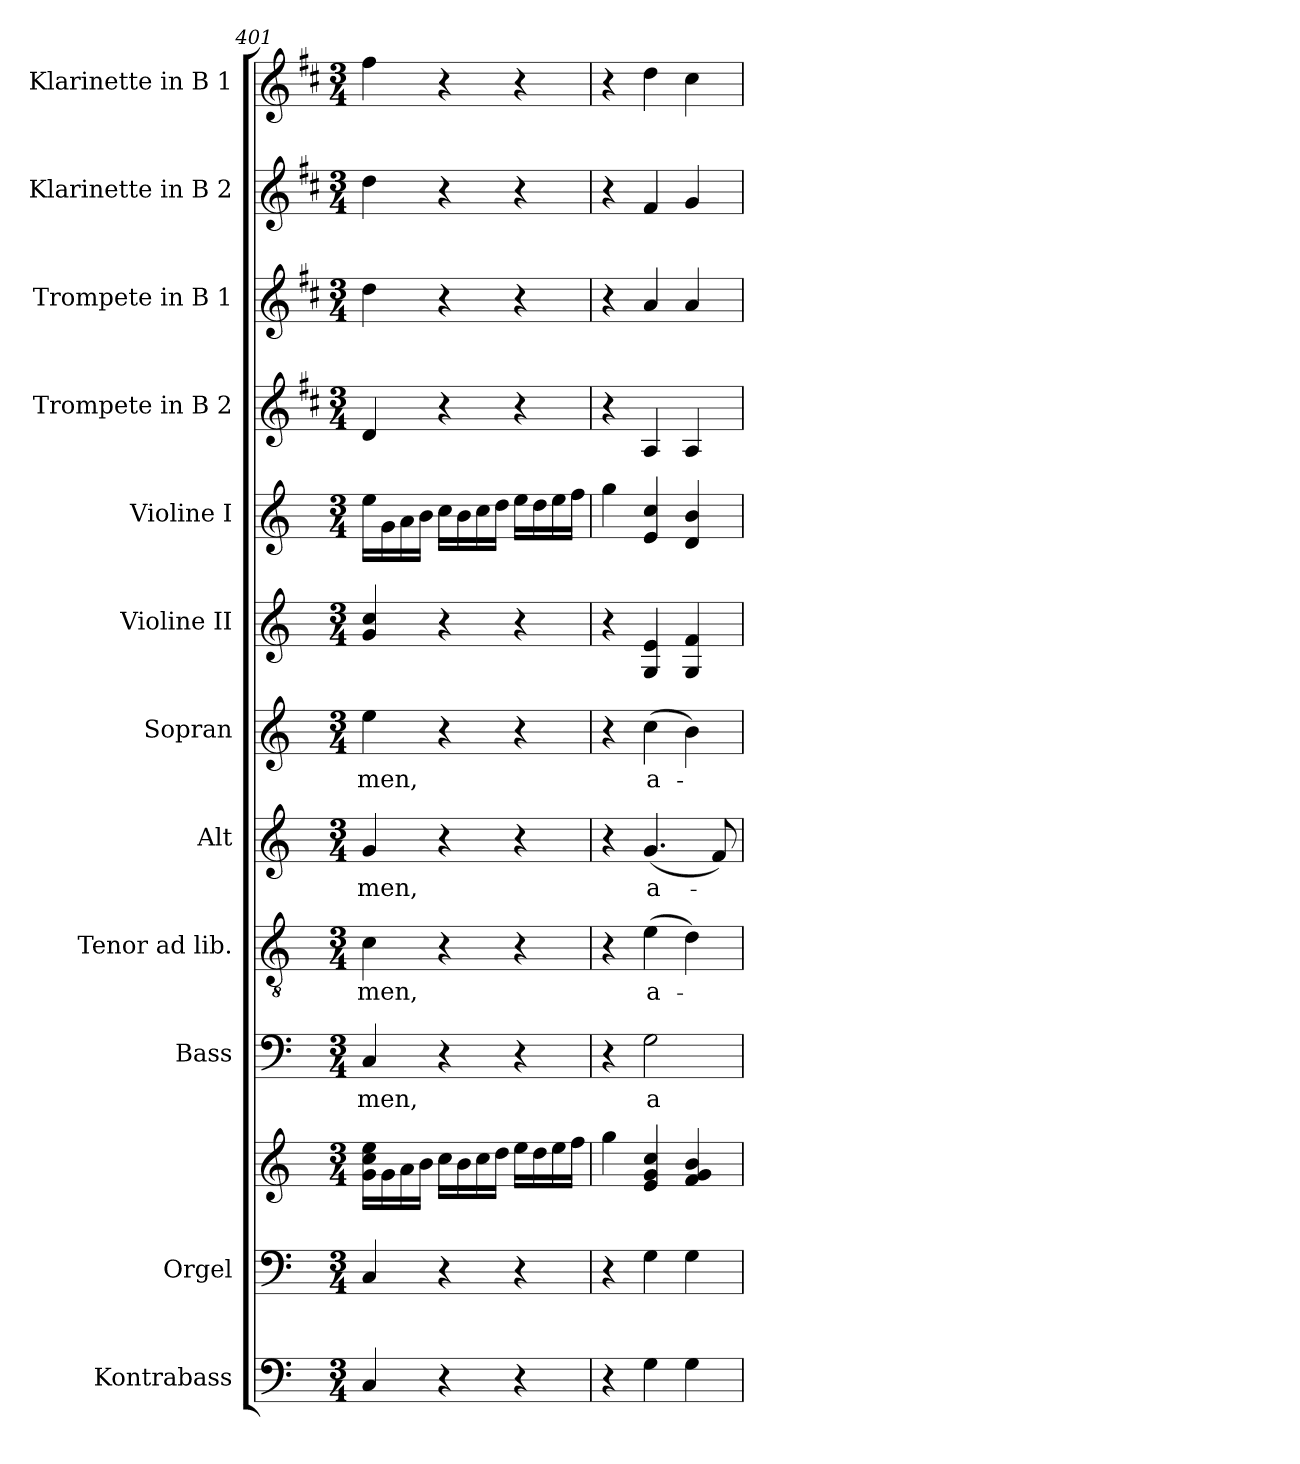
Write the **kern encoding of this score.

**kern	**kern	**kern	**kern	**text	**kern	**text	**kern	**text	**kern	**text	**kern	**kern	**kern	**kern	**kern	**kern
*part12	*part11	*part11	*part10	*part10	*part9	*part9	*part8	*part8	*part7	*part7	*part6	*part5	*part4	*part3	*part2	*part1
*staff13	*staff12	*staff11	*staff10	*staff10	*staff9	*staff9	*staff8	*staff8	*staff7	*staff7	*staff6	*staff5	*staff4	*staff3	*staff2	*staff1
*I"Kontrabass	*I"Orgel	*	*I"Bass	*	*I"Tenor ad lib.	*	*I"Alt	*	*I"Sopran	*	*I"Violine II	*I"Violine I	*I"Trompete in B 2	*I"Trompete in B 1	*I"Klarinette in B 2	*I"Klarinette in B 1
*I'Kb.	*I'Org.	*	*I'B	*	*I'T	*	*I'A	*	*I'S	*	*I'Vl. II	*I'Vl. I	*	*	*	*
*clefF4	*clefF4	*clefG2	*clefF4	*	*clefGv2	*	*clefG2	*	*clefG2	*	*clefG2	*clefG2	*clefG2	*clefG2	*clefG2	*clefG2
*ITrd7c12	*	*	*	*	*	*	*	*	*	*	*	*	*ITrd1c2	*ITrd1c2	*ITrd1c2	*ITrd1c2
*k[]	*k[]	*k[]	*k[]	*	*k[]	*	*k[]	*	*k[]	*	*k[]	*k[]	*k[]	*k[]	*k[]	*k[]
*C:	*C:	*C:	*C:	*	*C:	*	*C:	*	*C:	*	*C:	*C:	*C:	*C:	*C:	*C:
*M3/4	*M3/4	*M3/4	*M3/4	*	*M3/4	*	*M3/4	*	*M3/4	*	*M3/4	*M3/4	*M3/4	*M3/4	*M3/4	*M3/4
=401	=401	=401	=401	=401	=401	=401	=401	=401	=401	=401	=401	=401	=401	=401	=401	=401
!	!	!	!	!LO:LY:b	!	!LO:LY:b	!	!LO:LY:b	!	!LO:LY:b	!	!	!	!	!	!
4CC/	4C/	16g\ 16cc\ 16ee\LL	4C/	-men,	4c\	-men,	4g/	-men,	4ee\	-men,	4g/ 4cc/	16ee\LL	4c/	4cc\	4cc\	4ee\
.	.	16g\	.	.	.	.	.	.	.	.	.	16g\	.	.	.	.
.	.	16a\	.	.	.	.	.	.	.	.	.	16a\	.	.	.	.
.	.	16b\JJ	.	.	.	.	.	.	.	.	.	16b\JJ	.	.	.	.
4r	4r	16cc\LL	4r	.	4r	.	4r	.	4r	.	4r	16cc\LL	4r	4r	4r	4r
.	.	16b\	.	.	.	.	.	.	.	.	.	16b\	.	.	.	.
.	.	16cc\	.	.	.	.	.	.	.	.	.	16cc\	.	.	.	.
.	.	16dd\JJ	.	.	.	.	.	.	.	.	.	16dd\JJ	.	.	.	.
4r	4r	16ee\LL	4r	.	4r	.	4r	.	4r	.	4r	16ee\LL	4r	4r	4r	4r
.	.	16dd\	.	.	.	.	.	.	.	.	.	16dd\	.	.	.	.
.	.	16ee\	.	.	.	.	.	.	.	.	.	16ee\	.	.	.	.
.	.	16ff\JJ	.	.	.	.	.	.	.	.	.	16ff\JJ	.	.	.	.
=402	=402	=402	=402	=402	=402	=402	=402	=402	=402	=402	=402	=402	=402	=402	=402	=402
4r	4r	4gg\	4r	.	4r	.	4r	.	4r	.	4r	4gg\	4r	4r	4r	4r
!	!	!	!	!LO:LY:b	!	!LO:LY:b	!	!LO:LY:b	!	!LO:LY:b	!	!	!	!	!	!
4GG\	4G\	4e/ 4g/ 4cc/	2G\	a-	(>4e\	a-	(<4.g/	a-	(>4cc\	a-	4G/ 4e/	4e/ 4cc/	4G/	4g/	4e/	4cc\
4GG\	4G\	4f/ 4g/ 4b/	.	.	4d\)	.	.	.	4b\)	.	4G/ 4f/	4d/ 4b/	4G/	4g/	4f/	4b\
.	.	.	.	.	.	.	8f/)	.	.	.	.	.	.	.	.	.
=	=	=	=	=	=	=	=	=	=	=	=	=	=	=	=	=
*-	*-	*-	*-	*-	*-	*-	*-	*-	*-	*-	*-	*-	*-	*-	*-	*-
